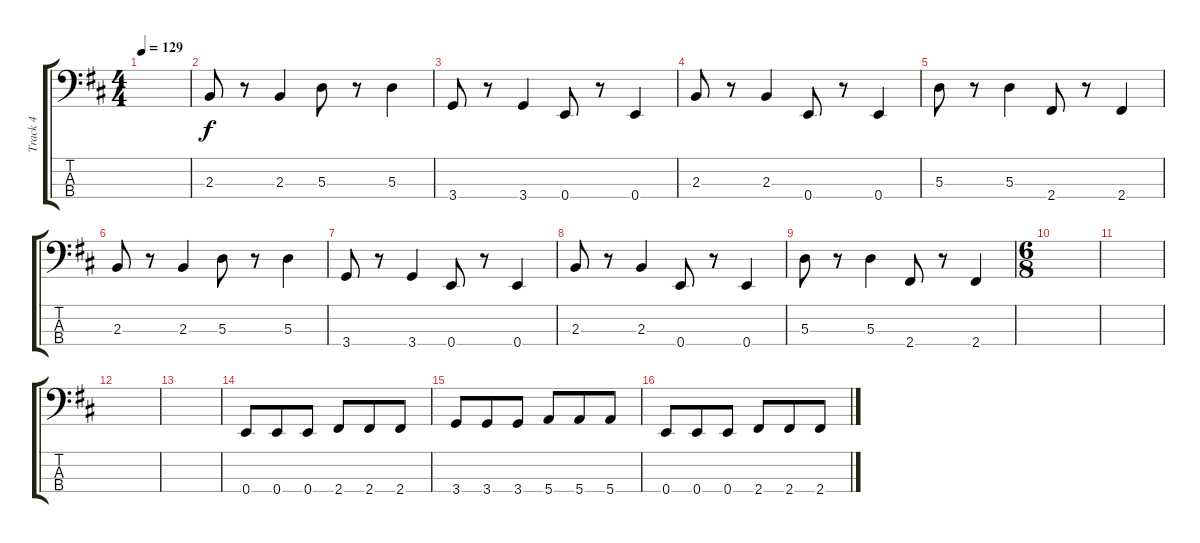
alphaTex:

\track ("Track 4" "Track 4") {instrument electricbassfinger}
\staff {score tabs}
\tuning (G2 D2 A1 E1) {hide}
\ts (4 4)
\tempo 129
\clef f4
\ks d
|
2.3.8 r.8 2.3.4 5.3.8 r.8 5.3.4 |
3.4.8 r.8 3.4.4 0.4.8 r.8 0.4.4 |
2.3.8 r.8 2.3.4 0.4.8 r.8 0.4.4 |
5.3.8 r.8 5.3.4 2.4.8 r.8 2.4.4 |
2.3.8 r.8 2.3.4 5.3.8 r.8 5.3.4 |
3.4.8 r.8 3.4.4 0.4.8 r.8 0.4.4 |
2.3.8 r.8 2.3.4 0.4.8 r.8 0.4.4 |
5.3.8 r.8 5.3.4 2.4.8 r.8 2.4.4 |
\ts (6 8)
|
|
|
|
0.4.8 0.4.8 0.4.8 2.4.8 2.4.8 2.4.8 |
3.4.8 3.4.8 3.4.8 5.4.8 5.4.8 5.4.8 |
0.4.8 0.4.8 0.4.8 2.4.8 2.4.8 2.4.8
